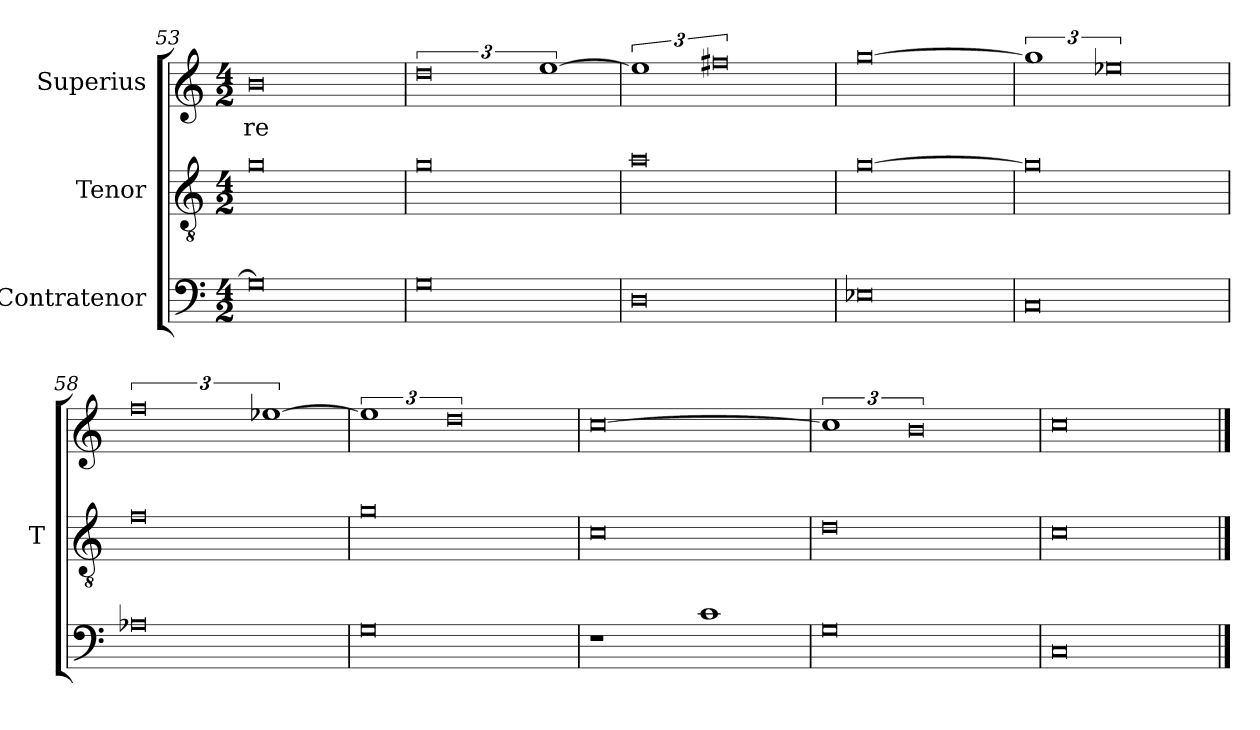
**kern	**kern	**kern	**text
*part3	*part2	*part1	*part1
*staff3	*staff2	*staff1	*staff1
*I"Contratenor	*I"Tenor	*I"Superius	*
*	*I'T	*	*
*clefF4	*clefGv2	*clefG2	*
*M4/2	*M4/2	*M4/2	*
=53	=53	=53	=53
0G]	0g	0b	-re
=54	=54	=54	=54
0G	0g	3%4dd	.
.	.	[3%2ee	.
=55	=55	=55	=55
0D	0a	3%2ee]	.
.	.	3%4ff#X	.
=56	=56	=56	=56
0E-X	[0g	[0gg	.
=57	=57	=57	=57
0C	0g]	3%2gg]	.
.	.	3%4ee-X	.
=58	=58	=58	=58
0A-X	0f	3%4ff	.
.	.	[3%2ee-X	.
=59	=59	=59	=59
0G	0g	3%2ee-]	.
.	.	3%4dd	.
=60	=60	=60	=60
1r	0c	[0cc	.
1c	.	.	.
=61	=61	=61	=61
0G	0d	3%2cc]	.
.	.	3%4b	.
=62	=62	=62	=62
0C	0c	0cc	.
==	==	==	==
*-	*-	*-	*-
